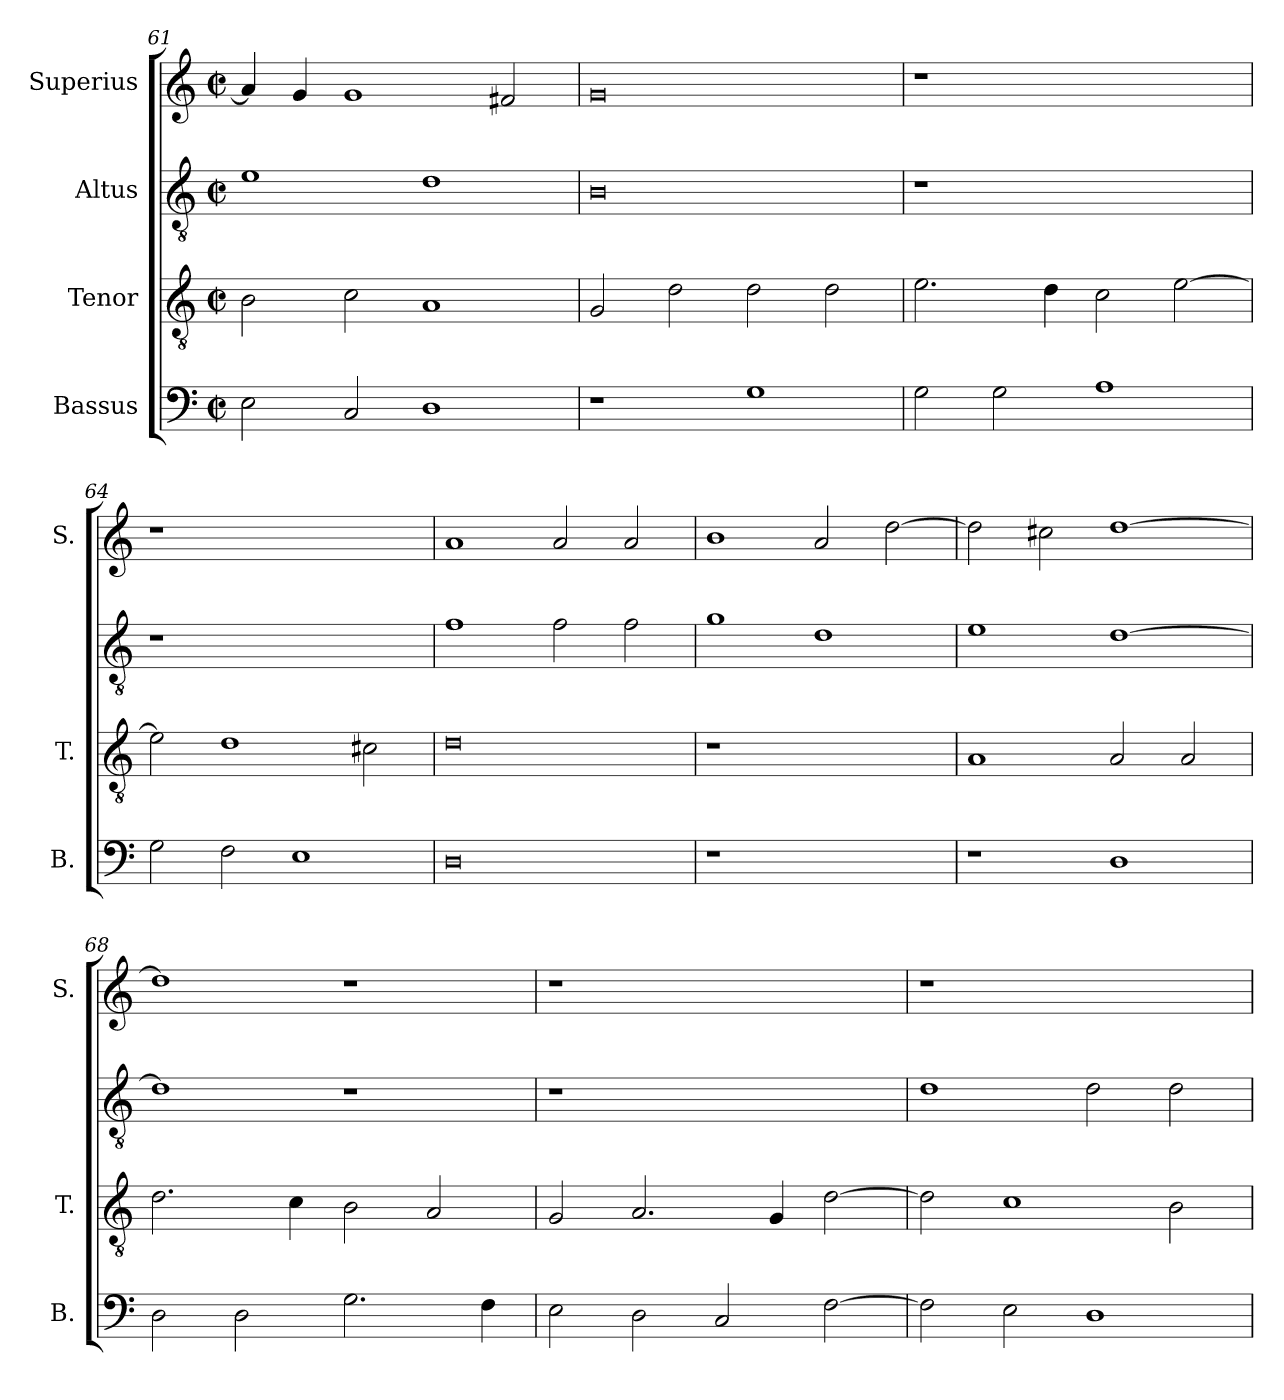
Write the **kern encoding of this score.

**kern	**kern	**kern	**kern
*part4	*part3	*part2	*part1
*staff4	*staff3	*staff2	*staff1
*I"Bassus	*I"Tenor	*I"Altus	*I"Superius
*I'B.	*I'T.	*	*I'S.
*clefF4	*clefGv2	*clefGv2	*clefG2
*	*ITrd7c12	*ITrd7c12	*
*k[]	*k[]	*k[]	*k[]
*C:	*C:	*C:	*C:
*M2/2	*M2/2	*M2/2	*M2/2
*met(c|)	*met(c|)	*met(c|)	*met(c|)
=61	=61	=61	=61
2Ei\	2BBi\	1Ei	4ai/]
.	.	.	4gi/
2Ci/	2Ci\	.	1gi
1Di	1AAi	1Di	.
.	.	.	2f#Xi/
!!LO:PB:g=z
=62	=62	=62	=62
1r	2GGi/	0BBi	0gi
.	2Di\	.	.
1Gi	2Di\	.	.
.	2Di\	.	.
=63	=63	=63	=63
!	!	!LO:N:vis=1	!LO:N:vis=1
2Gi\	2.Ei\	1r	1r
2Gi\	.	.	.
.	4Di\	.	.
1Ai	2Ci\	1ryy	1ryy
.	[>2Ei\	.	.
=64	=64	=64	=64
!	!	!LO:N:vis=1	!LO:N:vis=1
2Gi\	2Ei\]	1r	1r
2Fi\	1Di	.	.
1Ei	.	1ryy	1ryy
.	2C#Xi\	.	.
=65	=65	=65	=65
0Di	0Di	1Fi	1ai
.	.	2Fi\	2ai/
.	.	2Fi\	2ai/
=66	=66	=66	=66
!LO:N:vis=1	!LO:N:vis=1	!	!
1r	1r	1Gi	1bi
1ryy	1ryy	1Di	2ai/
.	.	.	[>2ddi\
!!LO:LB:g=z
=67	=67	=67	=67
1r	1AAi	1Ei	2ddi\]
.	.	.	2cc#Xi\
1Di	2AAi/	[>1Di	[>1ddi
.	2AAi/	.	.
=68	=68	=68	=68
2Di\	2.Di\	1Di]	1ddi]
2Di\	.	.	.
.	4Ci\	.	.
2.Gi\	2BBi\	1r	1r
.	2AAi/	.	.
4Fi\	.	.	.
=69	=69	=69	=69
!	!	!LO:N:vis=1	!LO:N:vis=1
2Ei\	2GGi/	1r	1r
2Di\	2.AAi/	.	.
2Ci/	.	1ryy	1ryy
.	4GGi/	.	.
[>2Fi\	[>2Di\	.	.
=70	=70	=70	=70
!	!	!	!LO:N:vis=1
2Fi\]	2Di\]	1Di	1r
2Ei\	1Ci	.	.
1Di	.	2Di\	1ryy
.	2BBi\	2Di\	.
=	=	=	=
*-	*-	*-	*-
